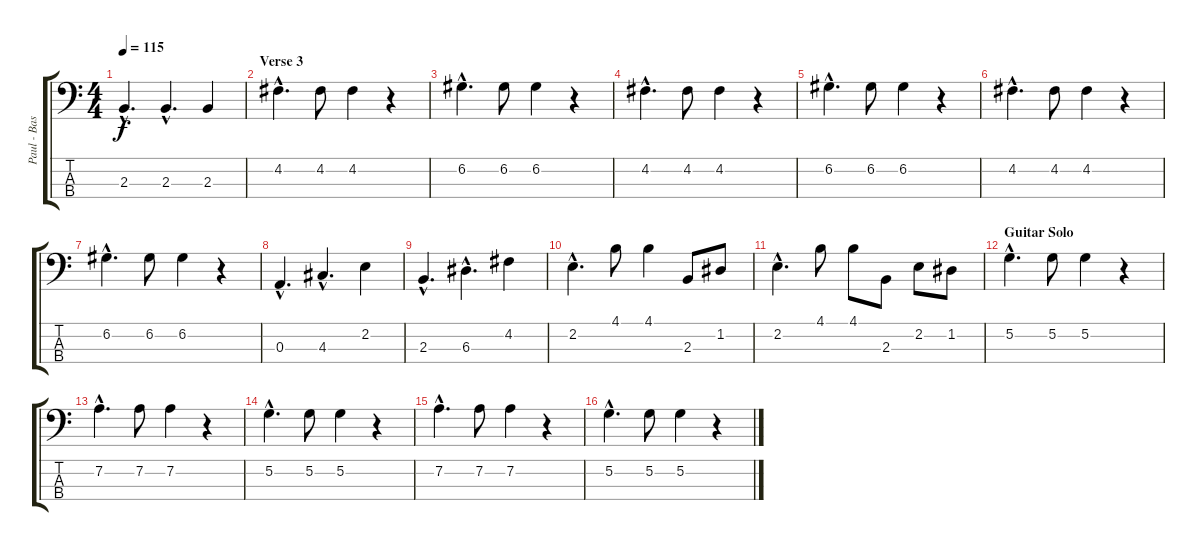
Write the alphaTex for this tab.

\track ("Paul - Bass" "Paul - Bas") {instrument acousticbass}
\staff {score tabs}
\tuning (G2 D2 A1 E1) {hide}
\ts (4 4)
\tempo 115
\clef f4
\ks c
2.3{hac}.4{d dy f} 2.3{hac}.4{d} 2.3.4 |
\section ("" "Verse 3")
4.2{hac}.4{d} 4.2.8 4.2.4 r.4 |
6.2{hac}.4{d} 6.2.8 6.2.4 r.4 |
4.2{hac}.4{d} 4.2.8 4.2.4 r.4 |
6.2{hac}.4{d} 6.2.8 6.2.4 r.4 |
4.2{hac}.4{d} 4.2.8 4.2.4 r.4 |
6.2{hac}.4{d} 6.2.8 6.2.4 r.4 |
0.3{hac}.4{d} 4.3{hac}.4{d} 2.2.4 |
2.3{hac}.4{d} 6.3{hac}.4{d} 4.2.4 |
2.2{hac}.4{d} 4.1.8 4.1.4 2.3.8 1.2.8 |
2.2{hac}.4{d} 4.1.8 4.1.8 2.3.8 2.2.8 1.2.8 |
\section ("" "Guitar Solo")
5.2{hac}.4{d} 5.2.8 5.2.4 r.4 |
7.2{hac}.4{d} 7.2.8 7.2.4 r.4 |
5.2{hac}.4{d} 5.2.8 5.2.4 r.4 |
7.2{hac}.4{d} 7.2.8 7.2.4 r.4 |
5.2{hac}.4{d} 5.2.8 5.2.4 r.4
